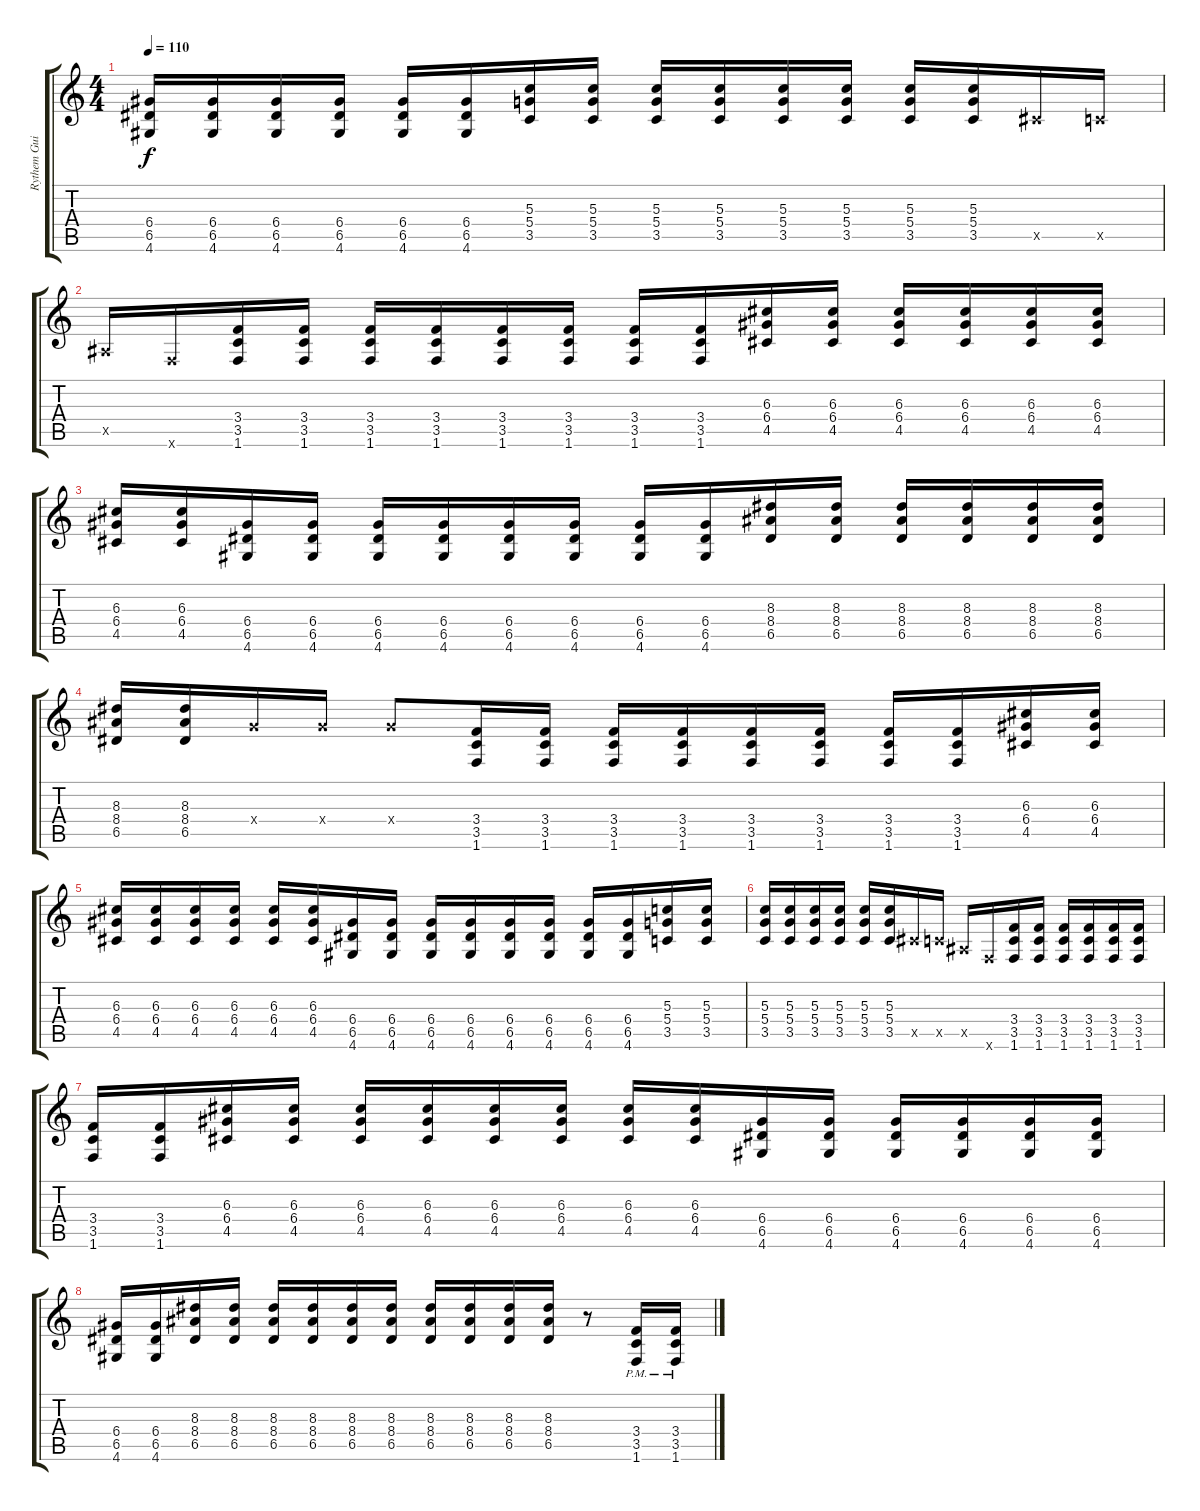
\track ("Rythem Guitar" "Rythem Gui") {instrument distortionguitar}
\staff {score tabs}
\tuning (E4 B3 G3 D3 A2 E2) {hide}
\ts (4 4)
\tempo 110
\clef g2
\ks c
(6.4 6.5 4.6).16{dy f} (6.4 6.5 4.6).16 (6.4 6.5 4.6).16 (6.4 6.5 4.6).16 (6.4 6.5 4.6).16 (6.4 6.5 4.6).16 (5.3 5.4 3.5).16 (5.3 5.4 3.5).16 (5.3 5.4 3.5).16 (5.3 5.4 3.5).16 (5.3 5.4 3.5).16 (5.3 5.4 3.5).16 (5.3 5.4 3.5).16 (5.3 5.4 3.5).16 4.5{x}.16 3.5{x}.16 |
1.5{x}.16 1.6{x}.16 (3.4 3.5 1.6).16 (3.4 3.5 1.6).16 (3.4 3.5 1.6).16 (3.4 3.5 1.6).16 (3.4 3.5 1.6).16 (3.4 3.5 1.6).16 (3.4 3.5 1.6).16 (3.4 3.5 1.6).16 (6.3 6.4 4.5).16 (6.3 6.4 4.5).16 (6.3 6.4 4.5).16 (6.3 6.4 4.5).16 (6.3 6.4 4.5).16 (6.3 6.4 4.5).16 |
(6.3 6.4 4.5).16 (6.3 6.4 4.5).16 (6.4 6.5 4.6).16 (6.4 6.5 4.6).16 (6.4 6.5 4.6).16 (6.4 6.5 4.6).16 (6.4 6.5 4.6).16 (6.4 6.5 4.6).16 (6.4 6.5 4.6).16 (6.4 6.5 4.6).16 (8.3 8.4 6.5).16 (8.3 8.4 6.5).16 (8.3 8.4 6.5).16 (8.3 8.4 6.5).16 (8.3 8.4 6.5).16 (8.3 8.4 6.5).16 |
(8.3 8.4 6.5).16 (8.3 8.4 6.5).16 5.4{x}.16 5.4{x}.16 5.4{x}.8 (3.4 3.5 1.6).16 (3.4 3.5 1.6).16 (3.4 3.5 1.6).16 (3.4 3.5 1.6).16 (3.4 3.5 1.6).16 (3.4 3.5 1.6).16 (3.4 3.5 1.6).16 (3.4 3.5 1.6).16 (6.3 6.4 4.5).16 (6.3 6.4 4.5).16 |
(6.3 6.4 4.5).16 (6.3 6.4 4.5).16 (6.3 6.4 4.5).16 (6.3 6.4 4.5).16 (6.3 6.4 4.5).16 (6.3 6.4 4.5).16 (6.4 6.5 4.6).16 (6.4 6.5 4.6).16 (6.4 6.5 4.6).16 (6.4 6.5 4.6).16 (6.4 6.5 4.6).16 (6.4 6.5 4.6).16 (6.4 6.5 4.6).16 (6.4 6.5 4.6).16 (5.3 5.4 3.5).16 (5.3 5.4 3.5).16 |
(5.3 5.4 3.5).16 (5.3 5.4 3.5).16 (5.3 5.4 3.5).16 (5.3 5.4 3.5).16 (5.3 5.4 3.5).16 (5.3 5.4 3.5).16 4.5{x}.16 3.5{x}.16 1.5{x}.16 1.6{x}.16 (3.4 3.5 1.6).16 (3.4 3.5 1.6).16 (3.4 3.5 1.6).16 (3.4 3.5 1.6).16 (3.4 3.5 1.6).16 (3.4 3.5 1.6).16 |
(3.4 3.5 1.6).16 (3.4 3.5 1.6).16 (6.3 6.4 4.5).16 (6.3 6.4 4.5).16 (6.3 6.4 4.5).16 (6.3 6.4 4.5).16 (6.3 6.4 4.5).16 (6.3 6.4 4.5).16 (6.3 6.4 4.5).16 (6.3 6.4 4.5).16 (6.4 6.5 4.6).16 (6.4 6.5 4.6).16 (6.4 6.5 4.6).16 (6.4 6.5 4.6).16 (6.4 6.5 4.6).16 (6.4 6.5 4.6).16 |
(6.4 6.5 4.6).16 (6.4 6.5 4.6).16 (8.3 8.4 6.5).16 (8.3 8.4 6.5).16 (8.3 8.4 6.5).16 (8.3 8.4 6.5).16 (8.3 8.4 6.5).16 (8.3 8.4 6.5).16 (8.3 8.4 6.5).16 (8.3 8.4 6.5).16 (8.3 8.4 6.5).16 (8.3 8.4 6.5).16 r.8 (3.4{pm} 3.5{pm} 1.6{pm}).16 (3.4{pm} 3.5{pm} 1.6{pm}).16
